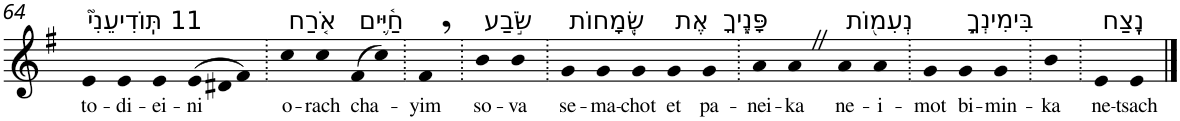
**kern	**text
*part1	*part1
*staff1	*staff1
*I"Piano	*
*I'Pno	*
!!LO:PB:g=z
*clefG2	*
*k[f#]	*
*G:	*
=64	=64
!LO:TX:a:t=11 תּֽוֹדִיעֵנִי֮	!
!	!LO:LY:b
4e	to-
!	!LO:LY:b
4e	-di-
!	!LO:LY:b
4e	-ei-
*Xtuplet	*
!	!LO:LY:b
(>12e	-ni
12d#X	.
12f#)	.
=65.	=65.
!LO:TX:a:t=אֹ֤רַח	!
!	!LO:LY:b
4cc	o-
!	!LO:LY:b
4cc	-rach
!LO:TX:a:t=חַ֫יִּ֥ים	!
!	!LO:LY:b
(>8f#	cha-
8cc)	.
=66.	=66.
!	!LO:LY:b
4f#,	-yim
=67.	=67.
!LO:TX:a:t=שֹׂ֣בַע	!
!	!LO:LY:b
4b	so-
!	!LO:LY:b
4b	-va
=68.	=68.
!LO:TX:a:t=שְׂ֭מָחוֹת	!
!	!LO:LY:b
4g	se-
!	!LO:LY:b
4g	-ma-
!	!LO:LY:b
4g	-chot
!LO:TX:a:t=אֶת	!
!	!LO:LY:b
4g	et
!LO:TX:a:t=פָּנֶ֑יךָ	!
!	!LO:LY:b
4g	pa-
=69.	=69.
!	!LO:LY:b
4a	-nei-
!	!LO:LY:b
4aZ	-ka
!LO:TX:a:t=נְעִמ֖וֹת	!
!	!LO:LY:b
4a	ne-
!	!LO:LY:b
4a	-i-
=70.	=70.
!	!LO:LY:b
4g	-mot
!LO:TX:a:t=בִּימִינְךָ֣	!
!	!LO:LY:b
4g	bi-
!	!LO:LY:b
4g	-min-
=71.	=71.
!	!LO:LY:b
4b	-ka
=72.	=72.
!LO:TX:a:t=נֶֽצַח	!
!	!LO:LY:b
4e	ne-
!	!LO:LY:b
4e	-tsach
==	==
*-	*-
